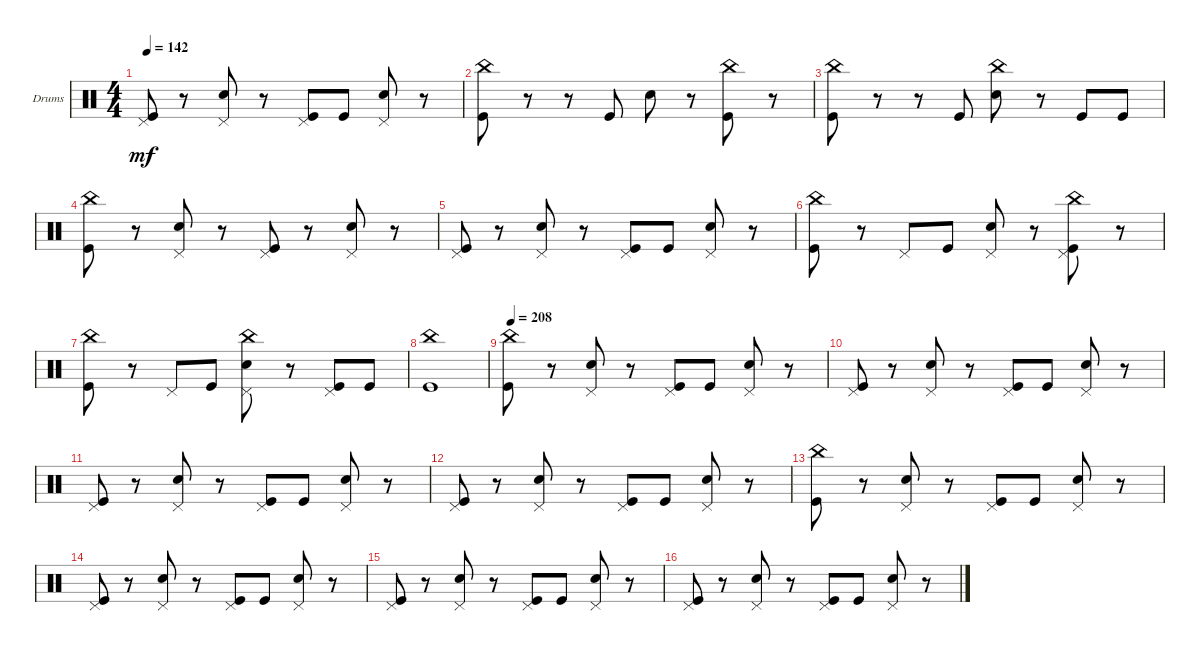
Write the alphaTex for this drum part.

\defaultSystemsLayout 4
\bracketExtendMode groupsimilarinstruments
\firstSystemTrackNameOrientation horizontal
\otherSystemsTrackNameOrientation horizontal
\track ("Drumkit" "Drums") {instrument percussion}
\staff {score}
\articulation defaults
\ts (4 4)
\tempo 142
\clef neutral
\ks c
("Kick (hit)" "Pedal Hi-Hat (hit)").8{dy mf} r.8 ("Snare (hit) 2" "Pedal Hi-Hat (hit)").8 r.8 ("Kick (hit)" "Pedal Hi-Hat (hit)").8 "Kick (hit)".8 ("Snare (hit) 2" "Pedal Hi-Hat (hit)").8 r.8 |
("Kick (hit)" "China (hit)").8 r.8 r.8 "Kick (hit)".8 "Snare (hit) 2".8 r.8 ("Kick (hit)" "China (hit)").8 r.8 |
("China (hit)" "Kick (hit)").8 r.8 r.8 "Kick (hit)".8 ("Snare (hit) 2" "China (hit)").8 r.8 "Kick (hit)".8 "Kick (hit)".8 |
("Kick (hit)" "China (hit)").8 r.8 ("Snare (hit) 2" "Pedal Hi-Hat (hit)").8 r.8 ("Kick (hit)" "Pedal Hi-Hat (hit)").8 r.8 ("Snare (hit) 2" "Pedal Hi-Hat (hit)").8 r.8 |
("Kick (hit)" "Pedal Hi-Hat (hit)").8 r.8 ("Snare (hit) 2" "Pedal Hi-Hat (hit)").8 r.8 ("Kick (hit)" "Pedal Hi-Hat (hit)").8 "Kick (hit)".8 ("Snare (hit) 2" "Pedal Hi-Hat (hit)").8 r.8 |
("Kick (hit)" "China (hit)").8 r.8 "Pedal Hi-Hat (hit)".8 "Kick (hit)".8 ("Snare (hit) 2" "Pedal Hi-Hat (hit)").8 r.8 ("Kick (hit)" "China (hit)" "Pedal Hi-Hat (hit)").8 r.8 |
("China (hit)" "Kick (hit)").8 r.8 "Pedal Hi-Hat (hit)".8 "Kick (hit)".8 ("Snare (hit) 2" "China (hit)" "Pedal Hi-Hat (hit)").8 r.8 ("Kick (hit)" "Pedal Hi-Hat (hit)").8 "Kick (hit)".8 |
("Kick (hit)" "China (hit)").1 |
\tempo 208
("Kick (hit)" "China (hit)").8 r.8 ("Snare (hit) 2" "Pedal Hi-Hat (hit)").8 r.8 ("Kick (hit)" "Pedal Hi-Hat (hit)").8 "Kick (hit)".8 ("Pedal Hi-Hat (hit)" "Snare (hit) 2").8 r.8 |
("Kick (hit)" "Pedal Hi-Hat (hit)").8 r.8 ("Snare (hit) 2" "Pedal Hi-Hat (hit)").8 r.8 ("Kick (hit)" "Pedal Hi-Hat (hit)").8 "Kick (hit)".8 ("Pedal Hi-Hat (hit)" "Snare (hit) 2").8 r.8 |
("Kick (hit)" "Pedal Hi-Hat (hit)").8 r.8 ("Snare (hit) 2" "Pedal Hi-Hat (hit)").8 r.8 ("Kick (hit)" "Pedal Hi-Hat (hit)").8 "Kick (hit)".8 ("Pedal Hi-Hat (hit)" "Snare (hit) 2").8 r.8 |
("Kick (hit)" "Pedal Hi-Hat (hit)").8 r.8 ("Snare (hit) 2" "Pedal Hi-Hat (hit)").8 r.8 ("Kick (hit)" "Pedal Hi-Hat (hit)").8 "Kick (hit)".8 ("Pedal Hi-Hat (hit)" "Snare (hit) 2").8 r.8 |
("Kick (hit)" "China (hit)").8 r.8 ("Snare (hit) 2" "Pedal Hi-Hat (hit)").8 r.8 ("Kick (hit)" "Pedal Hi-Hat (hit)").8 "Kick (hit)".8 ("Pedal Hi-Hat (hit)" "Snare (hit) 2").8 r.8 |
("Kick (hit)" "Pedal Hi-Hat (hit)").8 r.8 ("Snare (hit) 2" "Pedal Hi-Hat (hit)").8 r.8 ("Kick (hit)" "Pedal Hi-Hat (hit)").8 "Kick (hit)".8 ("Pedal Hi-Hat (hit)" "Snare (hit) 2").8 r.8 |
("Kick (hit)" "Pedal Hi-Hat (hit)").8 r.8 ("Snare (hit) 2" "Pedal Hi-Hat (hit)").8 r.8 ("Kick (hit)" "Pedal Hi-Hat (hit)").8 "Kick (hit)".8 ("Pedal Hi-Hat (hit)" "Snare (hit) 2").8 r.8 |
("Kick (hit)" "Pedal Hi-Hat (hit)").8 r.8 ("Snare (hit) 2" "Pedal Hi-Hat (hit)").8 r.8 ("Kick (hit)" "Pedal Hi-Hat (hit)").8 "Kick (hit)".8 ("Pedal Hi-Hat (hit)" "Snare (hit) 2").8 r.8
